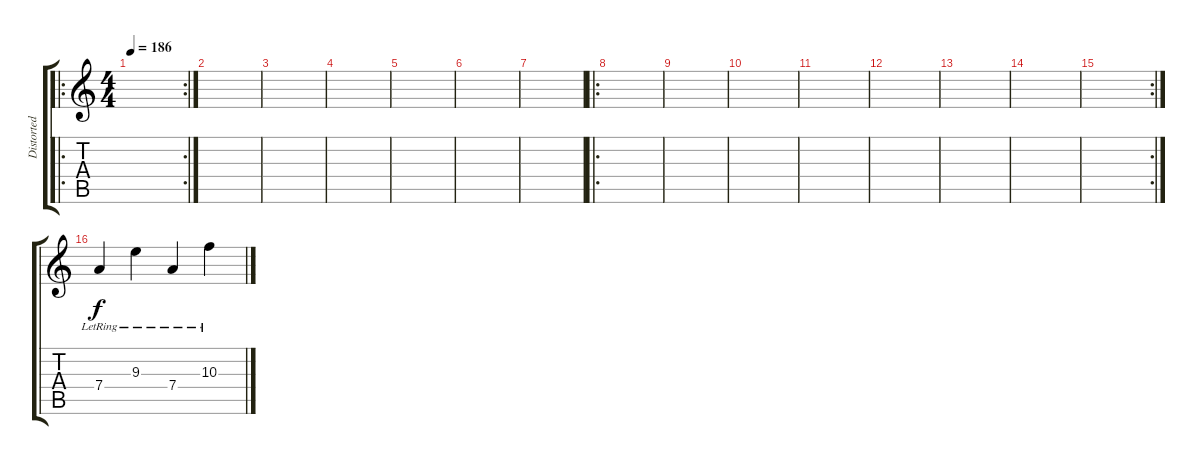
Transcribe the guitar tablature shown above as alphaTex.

\track ("Distorted Guitar 2" "Distorted ") {instrument distortionguitar}
\staff {score tabs}
\tuning (E4 B3 G3 D3 A2 D2) {hide}
\ro
\rc 2
\ts (4 4)
\tempo 186
\clef g2
\ks c
|
|
|
|
|
|
|
\ro
|
|
|
|
|
|
|
\rc 2
|
7.4{lr}.4 9.3{lr}.4 7.4{lr}.4 10.3{lr}.4
